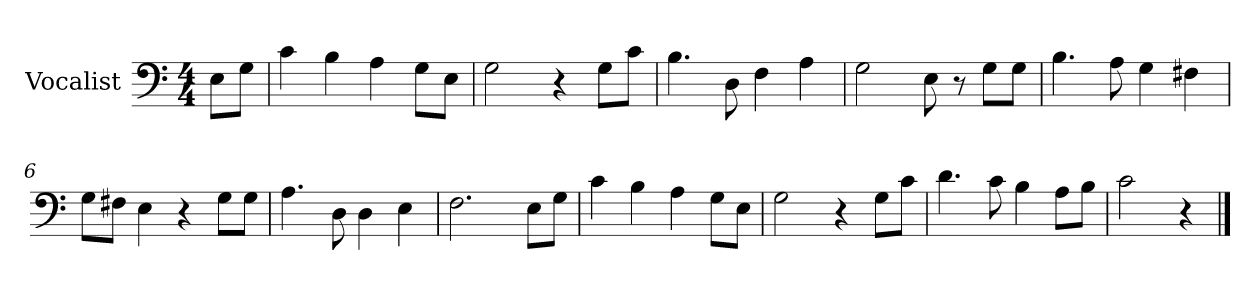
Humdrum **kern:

**kern
*part1
*staff1
*I"Vocalist
*k[]
*C:
*M4/4
=
8EL
8GJ
=1
4c
4B
4A
8GL
8EJ
=2
2G
4r
8GL
8cJ
=3
4.B
8D
4F
4A
=4
2G
8E
8r
8GL
8GJ
=5
4.B
8A
4G
4F#X
=6
8GL
8F#XJ
4E
4r
8GL
8GJ
=7
4.A
8D
4D
4E
=8
2.F
8EL
8GJ
=9
4c
4B
4A
8GL
8EJ
=10
2G
4r
8GL
8cJ
=11
4.d
8c
4B
8AL
8BJ
=12
2c
4r
==
*-
